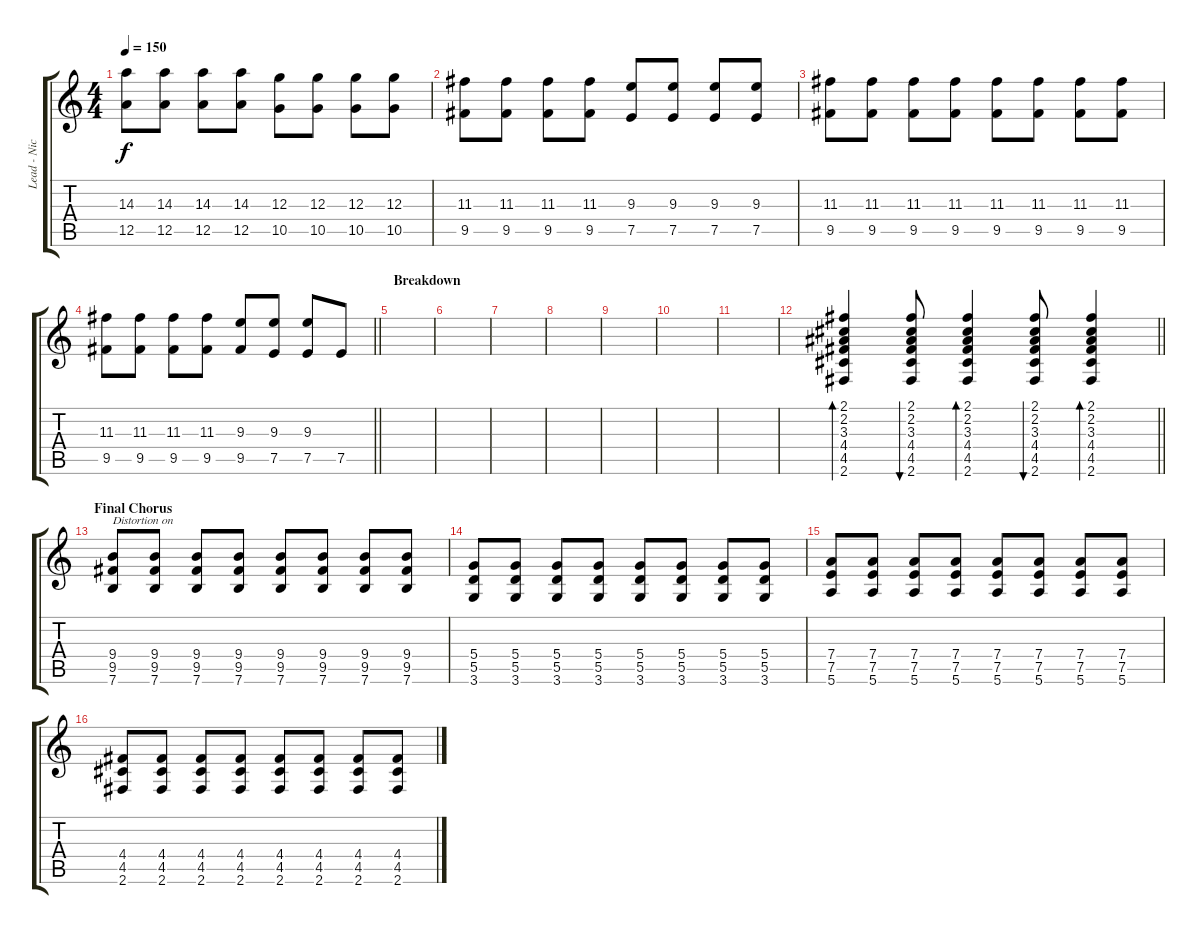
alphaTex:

\track ("Lead - Nick Wheeler" "Lead - Nic") {instrument acousticguitarsteel}
\staff {score tabs}
\tuning (E4 B3 G3 D3 A2 E2) {hide}
\ts (4 4)
\tempo 150
\clef g2
\ks c
(14.3 12.5).8{dy f} (14.3 12.5).8 (14.3 12.5).8 (14.3 12.5).8 (12.3 10.5).8 (12.3 10.5).8 (12.3 10.5).8 (12.3 10.5).8 |
(11.3 9.5).8 (11.3 9.5).8 (11.3 9.5).8 (11.3 9.5).8 (9.3 7.5).8 (9.3 7.5).8 (9.3 7.5).8 (9.3 7.5).8 |
(11.3 9.5).8 (11.3 9.5).8 (11.3 9.5).8 (11.3 9.5).8 (11.3 9.5).8 (11.3 9.5).8 (11.3 9.5).8 (11.3 9.5).8 |
\barLineRight lightlight
(11.3 9.5).8 (11.3 9.5).8 (11.3 9.5).8 (11.3 9.5).8 (9.3 9.5).8 (9.3 7.5).8 (9.3 7.5).8 7.5.8 |
\section ("" "Breakdown")
|
|
|
|
|
|
|
\barLineRight lightlight
(2.1 2.2 3.3 4.4 4.5 2.6).4{bd 60 instrument acousticguitarsteel} (2.1 2.2 3.3 4.4 4.5 2.6).8{bu 60} (2.1 2.2 3.3 4.4 4.5 2.6).4{bd 60} (2.1 2.2 3.3 4.4 4.5 2.6).8{bu 60} (2.1 2.2 3.3 4.4 4.5 2.6).4{bd 60} |
\section ("" "Final Chorus")
(9.4 9.5 7.6).8{txt "Distortion on" instrument distortionguitar} (9.4 9.5 7.6).8 (9.4 9.5 7.6).8 (9.4 9.5 7.6).8 (9.4 9.5 7.6).8 (9.4 9.5 7.6).8 (9.4 9.5 7.6).8 (9.4 9.5 7.6).8 |
(5.4 5.5 3.6).8 (5.4 5.5 3.6).8 (5.4 5.5 3.6).8 (5.4 5.5 3.6).8 (5.4 5.5 3.6).8 (5.4 5.5 3.6).8 (5.4 5.5 3.6).8 (5.4 5.5 3.6).8 |
(7.4 7.5 5.6).8 (7.4 7.5 5.6).8 (7.4 7.5 5.6).8 (7.4 7.5 5.6).8 (7.4 7.5 5.6).8 (7.4 7.5 5.6).8 (7.4 7.5 5.6).8 (7.4 7.5 5.6).8 |
(4.4 4.5 2.6).8 (4.4 4.5 2.6).8 (4.4 4.5 2.6).8 (4.4 4.5 2.6).8 (4.4 4.5 2.6).8 (4.4 4.5 2.6).8 (4.4 4.5 2.6).8 (4.4 4.5 2.6).8
